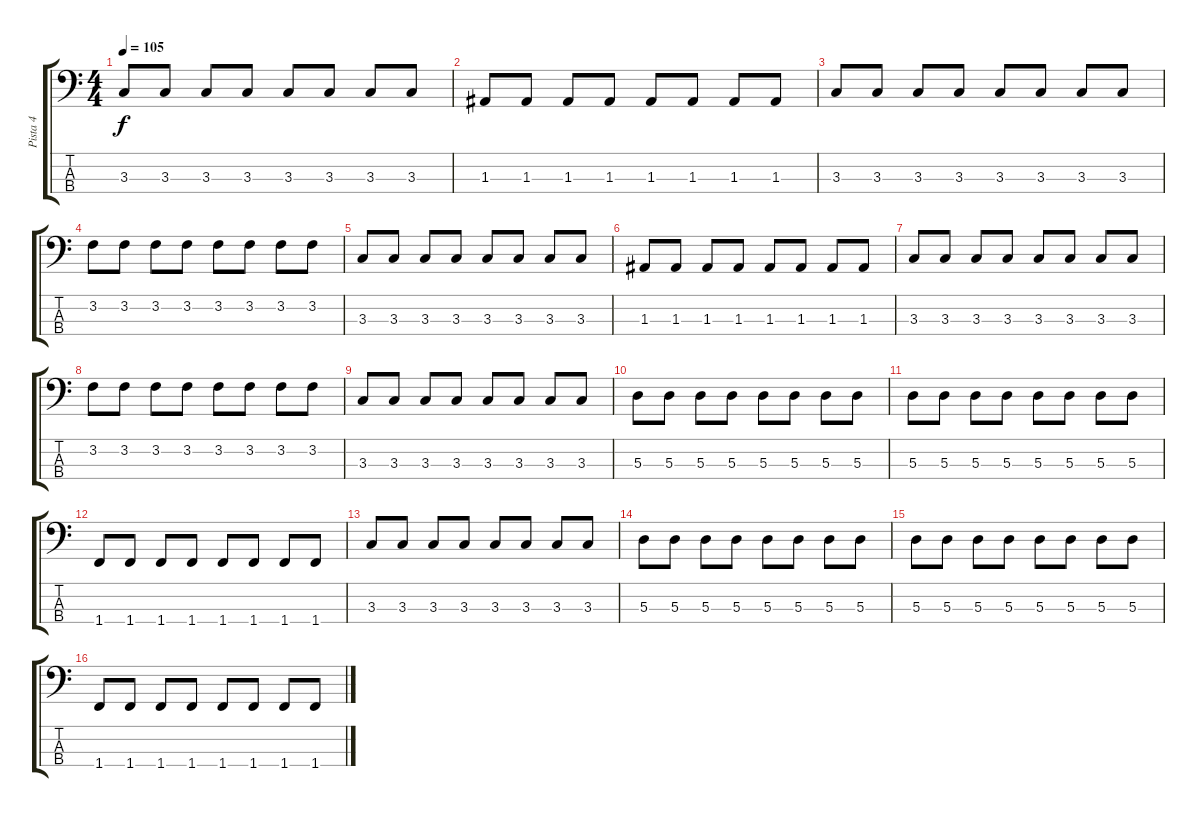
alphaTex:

\track ("Pista 4" "Pista 4") {instrument electricbassfinger}
\staff {score tabs}
\tuning (G2 D2 A1 E1) {hide}
\ts (4 4)
\tempo 105
\clef f4
\ks c
3.3.8{dy f} 3.3.8 3.3.8 3.3.8 3.3.8 3.3.8 3.3.8 3.3.8 |
1.3.8 1.3.8 1.3.8 1.3.8 1.3.8 1.3.8 1.3.8 1.3.8 |
3.3.8 3.3.8 3.3.8 3.3.8 3.3.8 3.3.8 3.3.8 3.3.8 |
3.2.8 3.2.8 3.2.8 3.2.8 3.2.8 3.2.8 3.2.8 3.2.8 |
3.3.8 3.3.8 3.3.8 3.3.8 3.3.8 3.3.8 3.3.8 3.3.8 |
1.3.8 1.3.8 1.3.8 1.3.8 1.3.8 1.3.8 1.3.8 1.3.8 |
3.3.8 3.3.8 3.3.8 3.3.8 3.3.8 3.3.8 3.3.8 3.3.8 |
3.2.8 3.2.8 3.2.8 3.2.8 3.2.8 3.2.8 3.2.8 3.2.8 |
3.3.8 3.3.8 3.3.8 3.3.8 3.3.8 3.3.8 3.3.8 3.3.8 |
5.3.8 5.3.8 5.3.8 5.3.8 5.3.8 5.3.8 5.3.8 5.3.8 |
5.3.8 5.3.8 5.3.8 5.3.8 5.3.8 5.3.8 5.3.8 5.3.8 |
1.4.8 1.4.8 1.4.8 1.4.8 1.4.8 1.4.8 1.4.8 1.4.8 |
3.3.8 3.3.8 3.3.8 3.3.8 3.3.8 3.3.8 3.3.8 3.3.8 |
5.3.8 5.3.8 5.3.8 5.3.8 5.3.8 5.3.8 5.3.8 5.3.8 |
5.3.8 5.3.8 5.3.8 5.3.8 5.3.8 5.3.8 5.3.8 5.3.8 |
1.4.8 1.4.8 1.4.8 1.4.8 1.4.8 1.4.8 1.4.8 1.4.8
